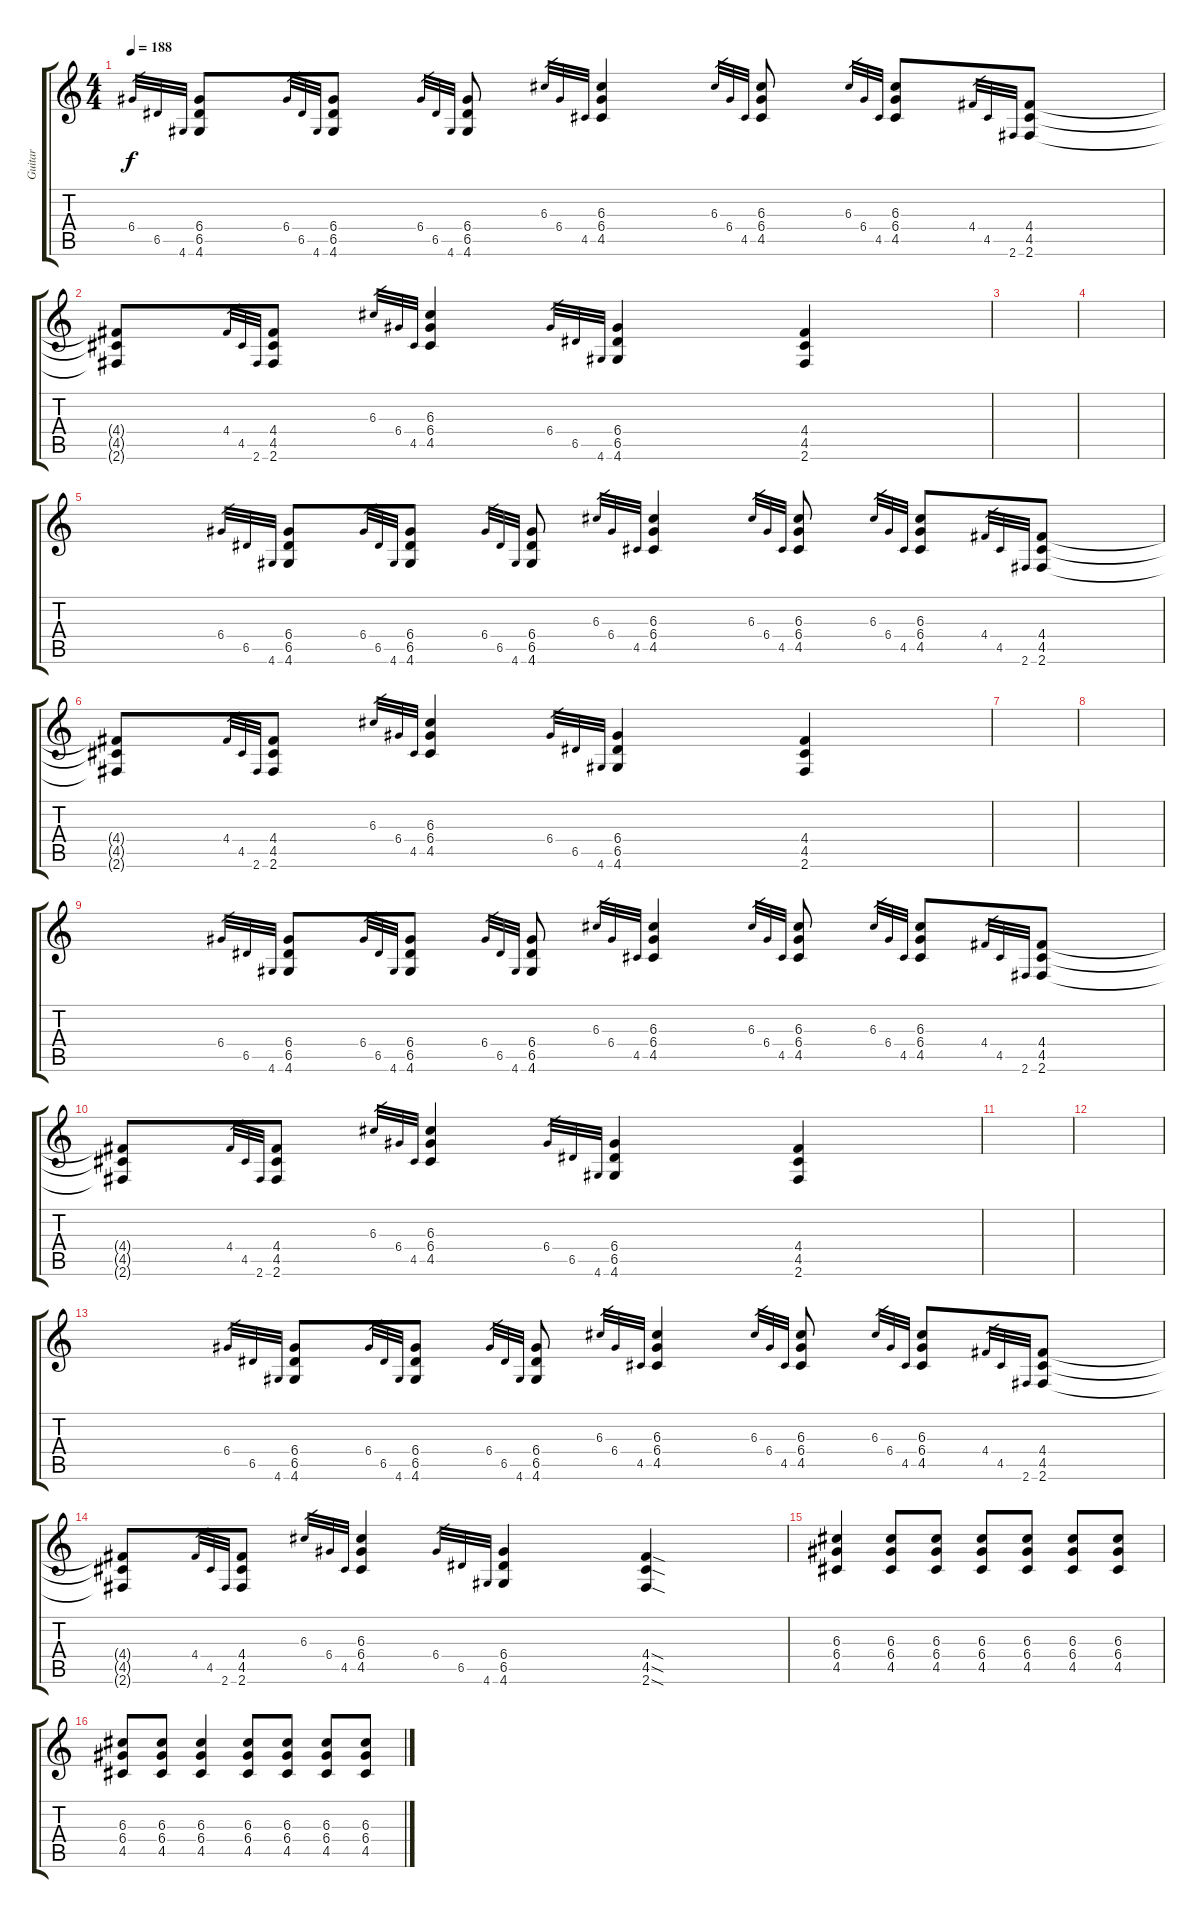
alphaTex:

\track ("Guitar" "Guitar") {instrument distortionguitar}
\staff {score tabs}
\tuning (E4 B3 G3 D3 A2 E2) {hide}
\ts (4 4)
\tempo 188
\clef g2
\ks c
6.4.32{gr dy f} 6.5.32{gr} 4.6.32{gr} (6.4 6.5 4.6).8{balance 8} 6.4.32{gr} 6.5.32{gr} 4.6.32{gr} (6.4 6.5 4.6).8 6.4.32{gr} 6.5.32{gr} 4.6.32{gr} (6.4 6.5 4.6).8 6.3.32{gr} 6.4.32{gr} 4.5.32{gr} (6.3 6.4 4.5).4 6.3.32{gr} 6.4.32{gr} 4.5.32{gr} (6.3 6.4 4.5).8 6.3.32{gr} 6.4.32{gr} 4.5.32{gr} (6.3 6.4 4.5).8 4.4.32{gr} 4.5.32{gr} 2.6.32{gr} (4.4 4.5 2.6).8 |
(4.4{t} 4.5{t} 2.6{t}).8 4.4.32{gr} 4.5.32{gr} 2.6.32{gr} (4.4 4.5 2.6).8 6.3.32{gr} 6.4.32{gr} 4.5.32{gr} (6.3 6.4 4.5).4 6.4.32{gr} 6.5.32{gr} 4.6.32{gr} (6.4 6.5 4.6).4 (4.4 4.5 2.6).4 |
|
|
6.4.32{gr} 6.5.32{gr} 4.6.32{gr} (6.4 6.5 4.6).8{balance 8} 6.4.32{gr} 6.5.32{gr} 4.6.32{gr} (6.4 6.5 4.6).8 6.4.32{gr} 6.5.32{gr} 4.6.32{gr} (6.4 6.5 4.6).8 6.3.32{gr} 6.4.32{gr} 4.5.32{gr} (6.3 6.4 4.5).4 6.3.32{gr} 6.4.32{gr} 4.5.32{gr} (6.3 6.4 4.5).8 6.3.32{gr} 6.4.32{gr} 4.5.32{gr} (6.3 6.4 4.5).8 4.4.32{gr} 4.5.32{gr} 2.6.32{gr} (4.4 4.5 2.6).8 |
(4.4{t} 4.5{t} 2.6{t}).8 4.4.32{gr} 4.5.32{gr} 2.6.32{gr} (4.4 4.5 2.6).8 6.3.32{gr} 6.4.32{gr} 4.5.32{gr} (6.3 6.4 4.5).4 6.4.32{gr} 6.5.32{gr} 4.6.32{gr} (6.4 6.5 4.6).4 (4.4 4.5 2.6).4{balance 16} |
|
|
6.4.32{gr} 6.5.32{gr} 4.6.32{gr} (6.4 6.5 4.6).8{balance 8} 6.4.32{gr} 6.5.32{gr} 4.6.32{gr} (6.4 6.5 4.6).8 6.4.32{gr} 6.5.32{gr} 4.6.32{gr} (6.4 6.5 4.6).8 6.3.32{gr} 6.4.32{gr} 4.5.32{gr} (6.3 6.4 4.5).4 6.3.32{gr} 6.4.32{gr} 4.5.32{gr} (6.3 6.4 4.5).8 6.3.32{gr} 6.4.32{gr} 4.5.32{gr} (6.3 6.4 4.5).8 4.4.32{gr} 4.5.32{gr} 2.6.32{gr} (4.4 4.5 2.6).8 |
(4.4{t} 4.5{t} 2.6{t}).8 4.4.32{gr} 4.5.32{gr} 2.6.32{gr} (4.4 4.5 2.6).8 6.3.32{gr} 6.4.32{gr} 4.5.32{gr} (6.3 6.4 4.5).4 6.4.32{gr} 6.5.32{gr} 4.6.32{gr} (6.4 6.5 4.6).4 (4.4 4.5 2.6).4 |
|
|
6.4.32{gr} 6.5.32{gr} 4.6.32{gr} (6.4 6.5 4.6).8{balance 8} 6.4.32{gr} 6.5.32{gr} 4.6.32{gr} (6.4 6.5 4.6).8 6.4.32{gr} 6.5.32{gr} 4.6.32{gr} (6.4 6.5 4.6).8 6.3.32{gr} 6.4.32{gr} 4.5.32{gr} (6.3 6.4 4.5).4 6.3.32{gr} 6.4.32{gr} 4.5.32{gr} (6.3 6.4 4.5).8 6.3.32{gr} 6.4.32{gr} 4.5.32{gr} (6.3 6.4 4.5).8 4.4.32{gr} 4.5.32{gr} 2.6.32{gr} (4.4 4.5 2.6).8 |
(4.4{t} 4.5{t} 2.6{t}).8 4.4.32{gr} 4.5.32{gr} 2.6.32{gr} (4.4 4.5 2.6).8 6.3.32{gr} 6.4.32{gr} 4.5.32{gr} (6.3 6.4 4.5).4 6.4.32{gr} 6.5.32{gr} 4.6.32{gr} (6.4 6.5 4.6).4 (4.4{sod} 4.5{sod} 2.6{sod}).4 |
(6.3 6.4 4.5).4 (6.3 6.4 4.5).8 (6.3 6.4 4.5).8 (6.3 6.4 4.5).8 (6.3 6.4 4.5).8 (6.3 6.4 4.5).8 (6.3 6.4 4.5).8 |
(6.3 6.4 4.5).8 (6.3 6.4 4.5).8 (6.3 6.4 4.5).4 (6.3 6.4 4.5).8 (6.3 6.4 4.5).8 (6.3 6.4 4.5).8 (6.3 6.4 4.5).8
